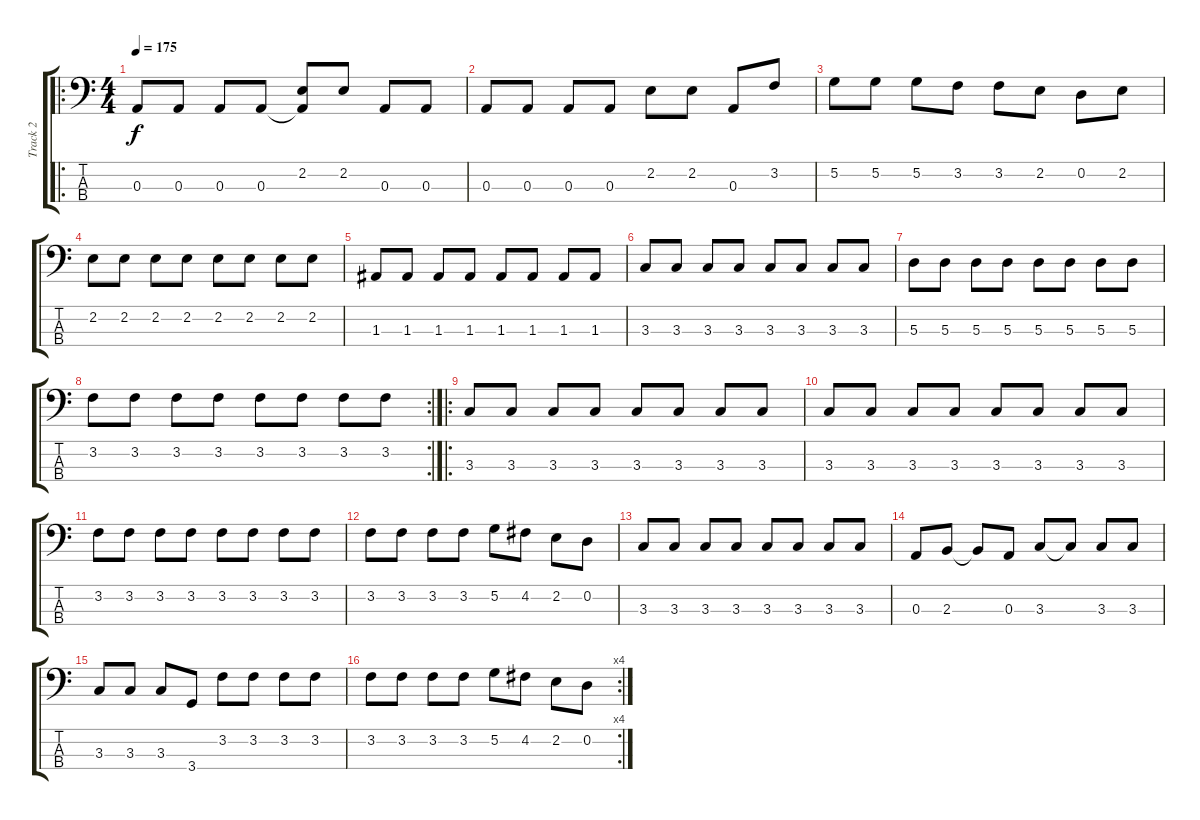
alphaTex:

\track ("Track 2" "Track 2") {instrument electricbasspick}
\staff {score tabs}
\tuning (G2 D2 A1 E1) {hide}
\ro
\ts (4 4)
\tempo 175
\clef f4
\ks c
0.3.8{dy f} 0.3.8 0.3.8 0.3.8 (2.2 0.3{t}).8 2.2.8 0.3.8 0.3.8 |
0.3.8 0.3.8 0.3.8 0.3.8 2.2.8 2.2.8 0.3.8 3.2.8 |
5.2.8 5.2.8 5.2.8 3.2.8 3.2.8 2.2.8 0.2.8 2.2.8 |
2.2.8 2.2.8 2.2.8 2.2.8 2.2.8 2.2.8 2.2.8 2.2.8 |
1.3.8 1.3.8 1.3.8 1.3.8 1.3.8 1.3.8 1.3.8 1.3.8 |
3.3.8 3.3.8 3.3.8 3.3.8 3.3.8 3.3.8 3.3.8 3.3.8 |
5.3.8 5.3.8 5.3.8 5.3.8 5.3.8 5.3.8 5.3.8 5.3.8 |
\rc 2
3.2.8 3.2.8 3.2.8 3.2.8 3.2.8 3.2.8 3.2.8 3.2.8 |
\ro
3.3.8 3.3.8 3.3.8 3.3.8 3.3.8 3.3.8 3.3.8 3.3.8 |
3.3.8 3.3.8 3.3.8 3.3.8 3.3.8 3.3.8 3.3.8 3.3.8 |
3.2.8 3.2.8 3.2.8 3.2.8 3.2.8 3.2.8 3.2.8 3.2.8 |
3.2.8 3.2.8 3.2.8 3.2.8 5.2.8 4.2.8 2.2.8 0.2.8 |
3.3.8 3.3.8 3.3.8 3.3.8 3.3.8 3.3.8 3.3.8 3.3.8 |
0.3.8 2.3.8 2.3{t}.8 0.3.8 3.3.8 3.3{t}.8 3.3.8 3.3.8 |
3.3.8 3.3.8 3.3.8 3.4.8 3.2.8 3.2.8 3.2.8 3.2.8 |
\rc 4
3.2.8 3.2.8 3.2.8 3.2.8 5.2.8 4.2.8 2.2.8 0.2.8
